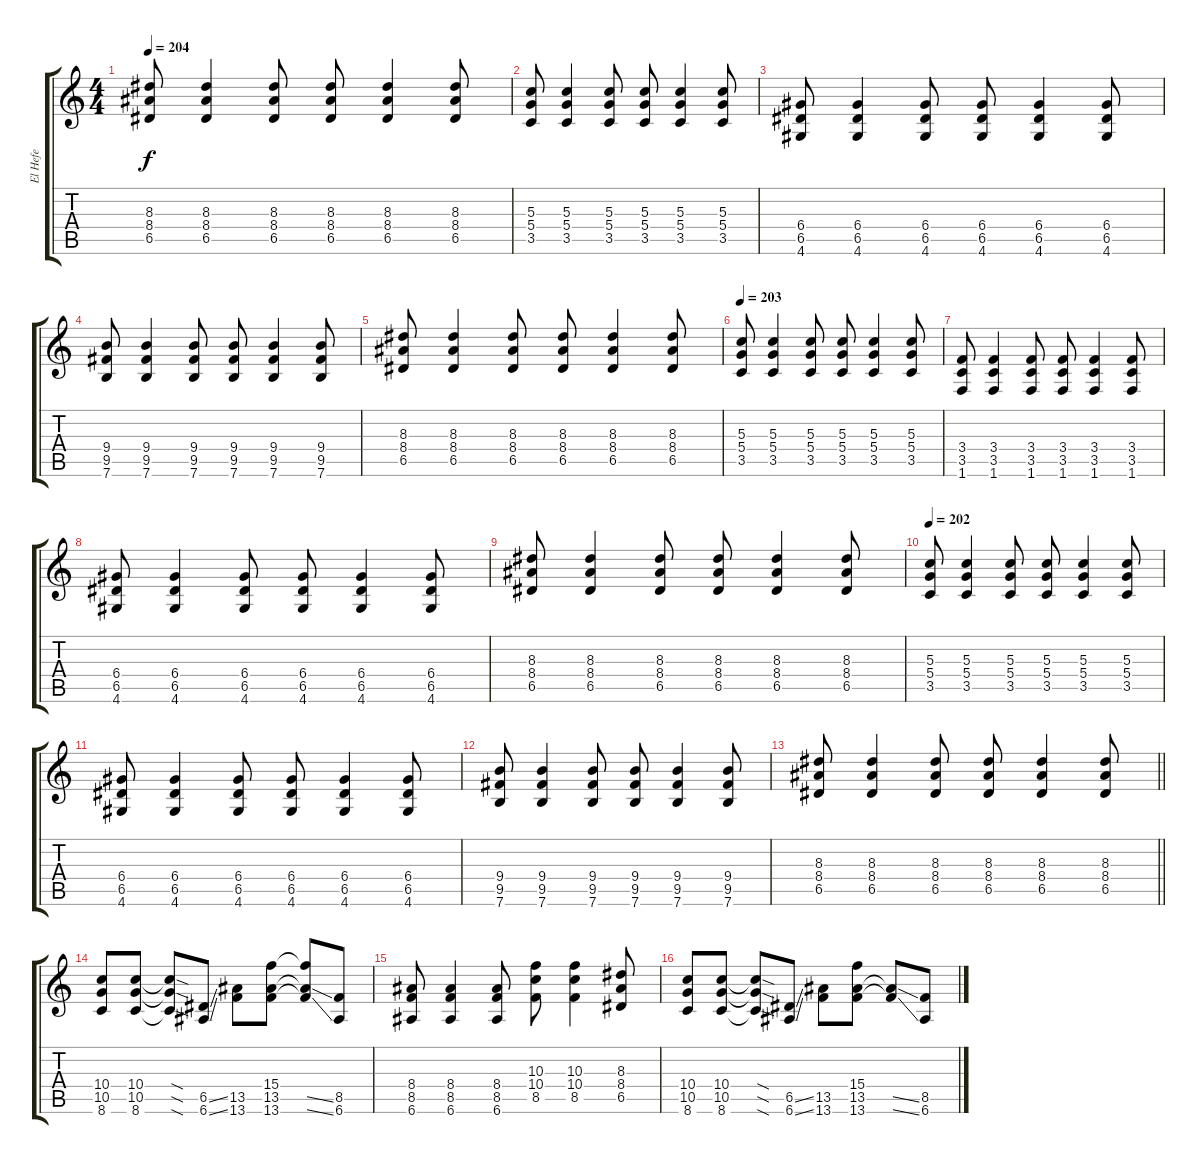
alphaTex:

\track ("El Hefe" "El Hefe") {instrument distortionguitar}
\staff {score tabs}
\tuning (E4 B3 G3 D3 A2 E2) {hide}
\ts (4 4)
\tempo 204
\clef g2
\ks c
(8.3 8.4 6.5).8{dy f} (8.3 8.4 6.5).4 (8.3 8.4 6.5).8 (8.3 8.4 6.5).8 (8.3 8.4 6.5).4 (8.3 8.4 6.5).8 |
(5.3 5.4 3.5).8 (5.3 5.4 3.5).4 (5.3 5.4 3.5).8 (5.3 5.4 3.5).8 (5.3 5.4 3.5).4 (5.3 5.4 3.5).8 |
(6.4 6.5 4.6).8 (6.4 6.5 4.6).4 (6.4 6.5 4.6).8 (6.4 6.5 4.6).8 (6.4 6.5 4.6).4 (6.4 6.5 4.6).8 |
(9.4 9.5 7.6).8 (9.4 9.5 7.6).4 (9.4 9.5 7.6).8 (9.4 9.5 7.6).8 (9.4 9.5 7.6).4 (9.4 9.5 7.6).8 |
(8.3 8.4 6.5).8 (8.3 8.4 6.5).4 (8.3 8.4 6.5).8 (8.3 8.4 6.5).8 (8.3 8.4 6.5).4 (8.3 8.4 6.5).8 |
\tempo 203
(5.3 5.4 3.5).8 (5.3 5.4 3.5).4 (5.3 5.4 3.5).8 (5.3 5.4 3.5).8 (5.3 5.4 3.5).4 (5.3 5.4 3.5).8 |
(3.4 3.5 1.6).8 (3.4 3.5 1.6).4 (3.4 3.5 1.6).8 (3.4 3.5 1.6).8 (3.4 3.5 1.6).4 (3.4 3.5 1.6).8 |
(6.4 6.5 4.6).8 (6.4 6.5 4.6).4 (6.4 6.5 4.6).8 (6.4 6.5 4.6).8 (6.4 6.5 4.6).4 (6.4 6.5 4.6).8 |
(8.3 8.4 6.5).8 (8.3 8.4 6.5).4 (8.3 8.4 6.5).8 (8.3 8.4 6.5).8 (8.3 8.4 6.5).4 (8.3 8.4 6.5).8 |
\tempo 202
(5.3 5.4 3.5).8 (5.3 5.4 3.5).4 (5.3 5.4 3.5).8 (5.3 5.4 3.5).8 (5.3 5.4 3.5).4 (5.3 5.4 3.5).8 |
(6.4 6.5 4.6).8 (6.4 6.5 4.6).4 (6.4 6.5 4.6).8 (6.4 6.5 4.6).8 (6.4 6.5 4.6).4 (6.4 6.5 4.6).8 |
(9.4 9.5 7.6).8 (9.4 9.5 7.6).4 (9.4 9.5 7.6).8 (9.4 9.5 7.6).8 (9.4 9.5 7.6).4 (9.4 9.5 7.6).8 |
\barLineRight lightlight
(8.3 8.4 6.5).8 (8.3 8.4 6.5).4 (8.3 8.4 6.5).8 (8.3 8.4 6.5).8 (8.3 8.4 6.5).4 (8.3 8.4 6.5).8 |
\section ("" "")
(10.4 10.5 8.6).8 (10.4 10.5 8.6).8 (10.4{sod t} 10.5{sod t} 8.6{sod t}).8 (6.5{ss} 6.6{ss}).8 (13.5 13.6).8 (15.4 13.5 13.6).8 (15.4{t} 13.5{ss t} 13.6{ss t}).8 (8.5 6.6).8 |
(8.4 8.5 6.6).8 (8.4 8.5 6.6).4 (8.4 8.5 6.6).8 (10.3 10.4 8.5).8 (10.3 10.4 8.5).4 (8.3 8.4 6.5).8 |
(10.4 10.5 8.6).8 (10.4 10.5 8.6).8 (10.4{sod t} 10.5{sod t} 8.6{sod t}).8 (6.5{ss} 6.6{ss}).8 (13.5 13.6).8 (15.4 13.5 13.6).8 (13.5{ss t} 13.6{ss t}).8 (8.5 6.6).8
